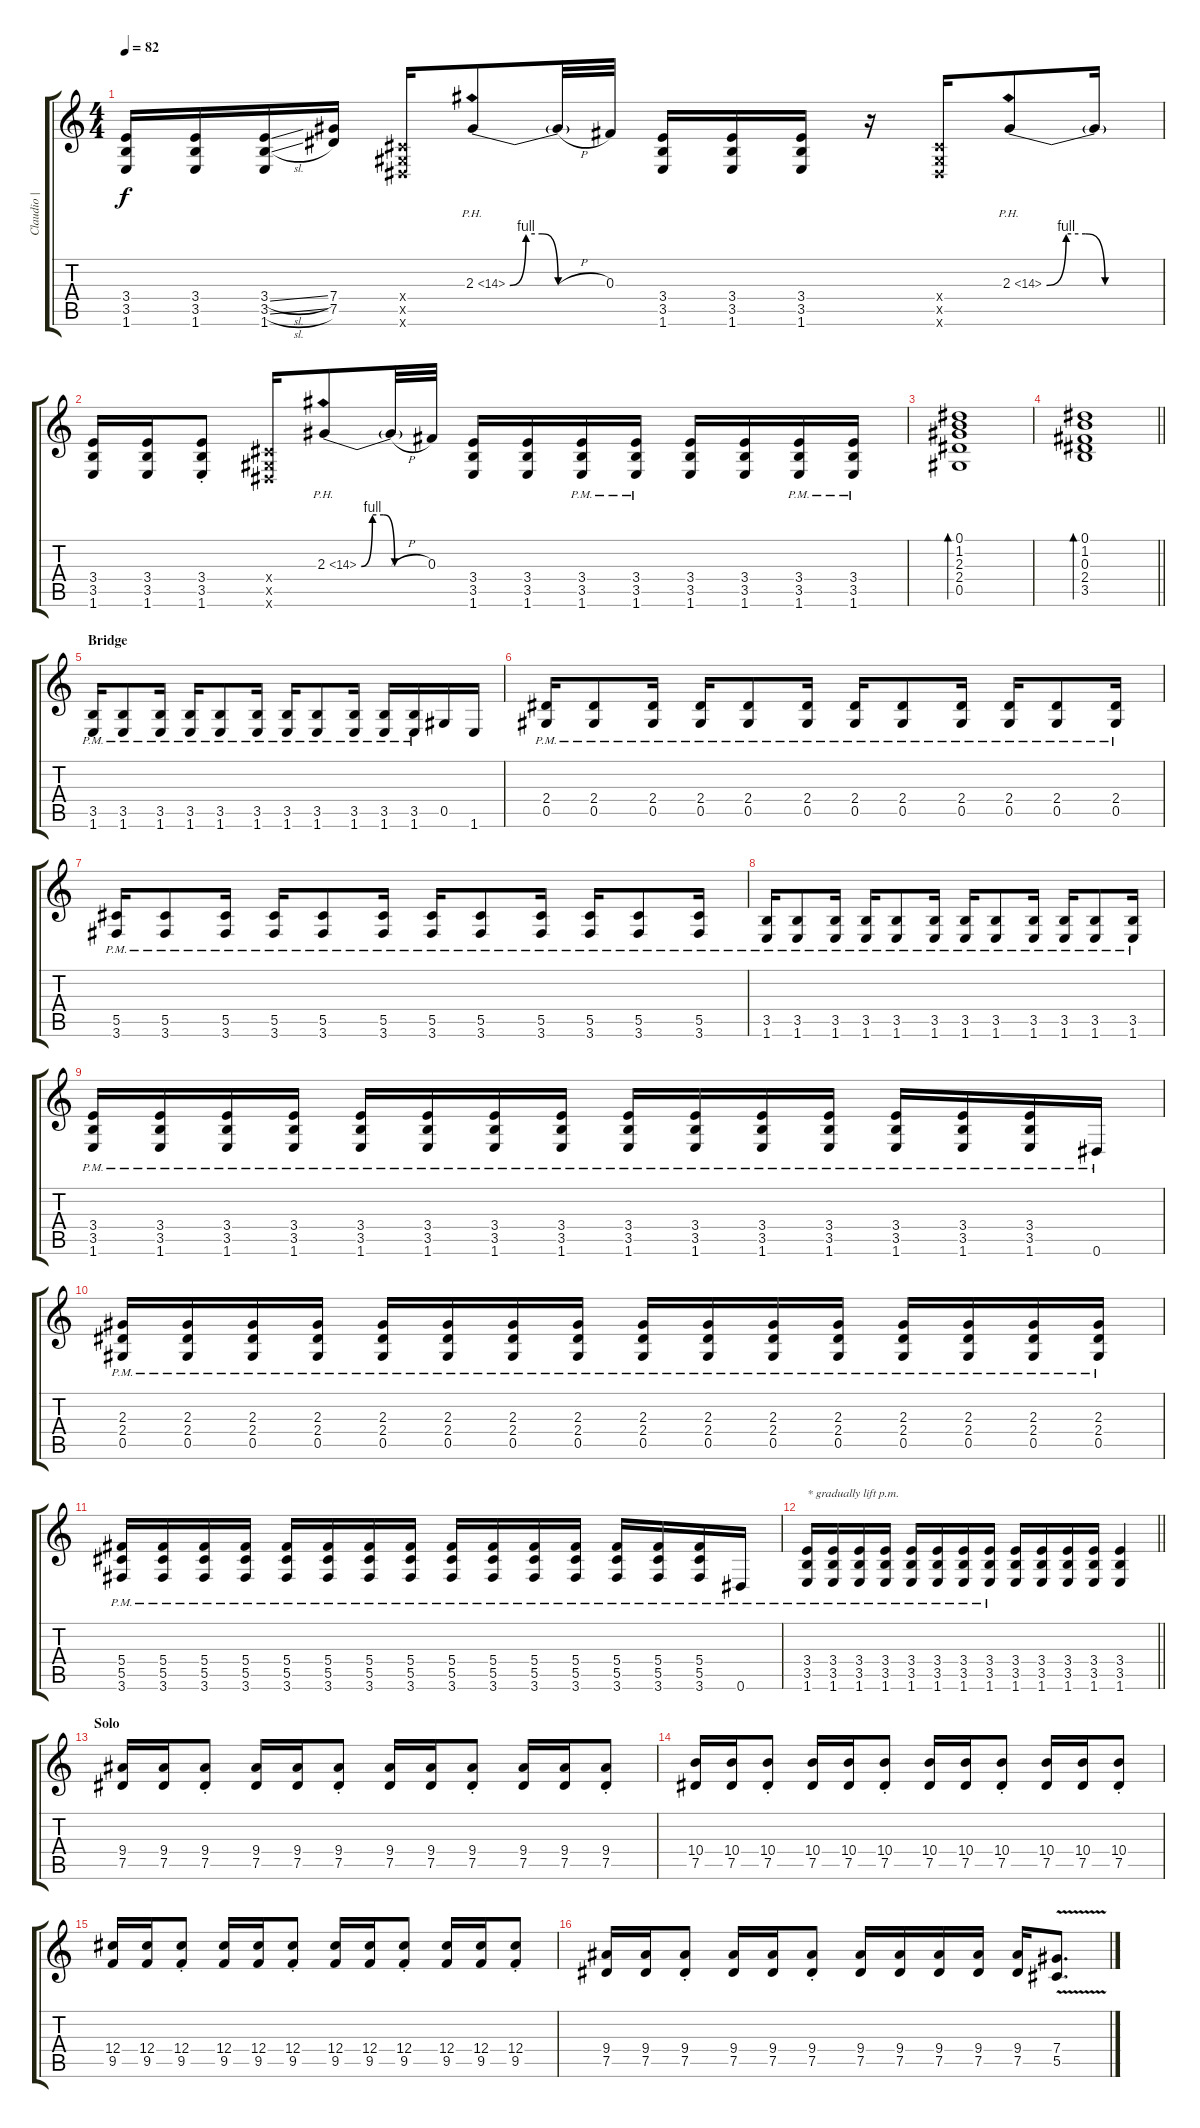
\track ("Claudio | Gtr. 1" "Claudio | ") {instrument distortionguitar}
\staff {score tabs}
\tuning (Eb4 Bb3 Gb3 Db3 Ab2 Eb2) {hide}
\ts (4 4)
\tempo 82
\clef g2
\ks c
(3.4 3.5 1.6).16{dy f instrument distortionguitar} (3.4 3.5 1.6).16 (3.4{sl} 3.5{sl} 1.6).16 (7.4 7.5).16 (0.4{x} 0.5{x} 0.6{x}).16 2.3{be (custom 0 0 10 4 20 4 30 0 60 0) ph 12}.8 2.3{h t}.32 0.3.32 (3.4 3.5 1.6).16 (3.4 3.5 1.6).16 (3.4 3.5 1.6).16 r.16 (0.4{x} 0.5{x} 0.6{x}).16 2.3{be (custom 0 0 10 4 20 4 30 0 60 0) ph 12}.8 2.3{t}.16 |
(3.4 3.5 1.6).16 (3.4 3.5 1.6).16 (3.4{st} 3.5{st} 1.6{st}).8 (0.4{x} 0.5{x} 0.6{x}).16 2.3{be (custom 0 0 10 4 20 4 30 0 60 0) ph 12}.8 2.3{h t}.32 0.3.32 (3.4 3.5 1.6).16 (3.4 3.5 1.6).16 (3.4{pm} 3.5{pm} 1.6{pm}).16 (3.4{pm} 3.5{pm} 1.6{pm}).16 (3.4 3.5 1.6).16 (3.4 3.5 1.6).16 (3.4{pm} 3.5{pm} 1.6{pm}).16 (3.4{pm} 3.5{pm} 1.6{pm}).16 |
(0.1 1.2 2.3 2.4 0.5).1{bd 120 instrument acousticguitarnylon} |
\barLineRight lightlight
(0.1 1.2 0.3 2.4 3.5).1{bd 120} |
\section ("" "Bridge")
(3.5{pm} 1.6{pm}).16{instrument distortionguitar} (3.5{pm} 1.6{pm}).8 (3.5{pm} 1.6{pm}).16 (3.5{pm} 1.6{pm}).16 (3.5{pm} 1.6{pm}).8 (3.5{pm} 1.6{pm}).16 (3.5{pm} 1.6{pm}).16 (3.5{pm} 1.6{pm}).8 (3.5{pm} 1.6{pm}).16 (3.5{pm} 1.6{pm}).16 (3.5{pm} 1.6{pm}).16 0.5.16 1.6.16 |
(2.4{pm} 0.5{pm}).16 (2.4{pm} 0.5{pm}).8 (2.4{pm} 0.5{pm}).16 (2.4{pm} 0.5{pm}).16 (2.4{pm} 0.5{pm}).8 (2.4{pm} 0.5{pm}).16 (2.4{pm} 0.5{pm}).16 (2.4{pm} 0.5{pm}).8 (2.4{pm} 0.5{pm}).16 (2.4{pm} 0.5{pm}).16 (2.4{pm} 0.5{pm}).8 (2.4{pm} 0.5{pm}).16 |
(5.5{pm} 3.6{pm}).16 (5.5{pm} 3.6{pm}).8 (5.5{pm} 3.6{pm}).16 (5.5{pm} 3.6{pm}).16 (5.5{pm} 3.6{pm}).8 (5.5{pm} 3.6{pm}).16 (5.5{pm} 3.6{pm}).16 (5.5{pm} 3.6{pm}).8 (5.5{pm} 3.6{pm}).16 (5.5{pm} 3.6{pm}).16 (5.5{pm} 3.6{pm}).8 (5.5{pm} 3.6{pm}).16 |
(3.5{pm} 1.6{pm}).16 (3.5{pm} 1.6{pm}).8 (3.5{pm} 1.6{pm}).16 (3.5{pm} 1.6{pm}).16 (3.5{pm} 1.6{pm}).8 (3.5{pm} 1.6{pm}).16 (3.5{pm} 1.6{pm}).16 (3.5{pm} 1.6{pm}).8 (3.5{pm} 1.6{pm}).16 (3.5{pm} 1.6{pm}).16 (3.5{pm} 1.6{pm}).8 (3.5{pm} 1.6{pm}).16 |
(3.4{pm} 3.5{pm} 1.6{pm}).16 (3.4{pm} 3.5{pm} 1.6{pm}).16 (3.4{pm} 3.5{pm} 1.6{pm}).16 (3.4{pm} 3.5{pm} 1.6{pm}).16 (3.4{pm} 3.5{pm} 1.6{pm}).16 (3.4{pm} 3.5{pm} 1.6{pm}).16 (3.4{pm} 3.5{pm} 1.6{pm}).16 (3.4{pm} 3.5{pm} 1.6{pm}).16 (3.4{pm} 3.5{pm} 1.6{pm}).16 (3.4{pm} 3.5{pm} 1.6{pm}).16 (3.4{pm} 3.5{pm} 1.6{pm}).16 (3.4{pm} 3.5{pm} 1.6{pm}).16 (3.4{pm} 3.5{pm} 1.6{pm}).16 (3.4{pm} 3.5{pm} 1.6{pm}).16 (3.4{pm} 3.5{pm} 1.6{pm}).16 0.6{pm}.16 |
(2.3{pm} 2.4{pm} 0.5{pm}).16 (2.3{pm} 2.4{pm} 0.5{pm}).16 (2.3{pm} 2.4{pm} 0.5{pm}).16 (2.3{pm} 2.4{pm} 0.5{pm}).16 (2.3{pm} 2.4{pm} 0.5{pm}).16 (2.3{pm} 2.4{pm} 0.5{pm}).16 (2.3{pm} 2.4{pm} 0.5{pm}).16 (2.3{pm} 2.4{pm} 0.5{pm}).16 (2.3{pm} 2.4{pm} 0.5{pm}).16 (2.3{pm} 2.4{pm} 0.5{pm}).16 (2.3{pm} 2.4{pm} 0.5{pm}).16 (2.3{pm} 2.4{pm} 0.5{pm}).16 (2.3{pm} 2.4{pm} 0.5{pm}).16 (2.3{pm} 2.4{pm} 0.5{pm}).16 (2.3{pm} 2.4{pm} 0.5{pm}).16 (2.3{pm} 2.4{pm} 0.5{pm}).16 |
(5.4{pm} 5.5{pm} 3.6{pm}).16 (5.4{pm} 5.5{pm} 3.6{pm}).16 (5.4{pm} 5.5{pm} 3.6{pm}).16 (5.4{pm} 5.5{pm} 3.6{pm}).16 (5.4{pm} 5.5{pm} 3.6{pm}).16 (5.4{pm} 5.5{pm} 3.6{pm}).16 (5.4{pm} 5.5{pm} 3.6{pm}).16 (5.4{pm} 5.5{pm} 3.6{pm}).16 (5.4{pm} 5.5{pm} 3.6{pm}).16 (5.4{pm} 5.5{pm} 3.6{pm}).16 (5.4{pm} 5.5{pm} 3.6{pm}).16 (5.4{pm} 5.5{pm} 3.6{pm}).16 (5.4{pm} 5.5{pm} 3.6{pm}).16 (5.4{pm} 5.5{pm} 3.6{pm}).16 (5.4{pm} 5.5{pm} 3.6{pm}).16 0.6{pm}.16 |
\barLineRight lightlight
(3.4{pm} 3.5{pm} 1.6{pm}).16{txt "* gradually lift p.m."} (3.4{pm} 3.5{pm} 1.6{pm}).16 (3.4{pm} 3.5{pm} 1.6{pm}).16 (3.4{pm} 3.5{pm} 1.6{pm}).16 (3.4{pm} 3.5{pm} 1.6{pm}).16 (3.4{pm} 3.5{pm} 1.6{pm}).16 (3.4{pm} 3.5{pm} 1.6{pm}).16 (3.4{pm} 3.5{pm} 1.6{pm}).16 (3.4 3.5 1.6).16 (3.4 3.5 1.6).16 (3.4 3.5 1.6).16 (3.4 3.5 1.6).16 (3.4 3.5 1.6).4 |
\section ("" "Solo")
(9.4 7.5).16 (9.4 7.5).16 (9.4{st} 7.5{st}).8 (9.4 7.5).16 (9.4 7.5).16 (9.4{st} 7.5{st}).8 (9.4 7.5).16 (9.4 7.5).16 (9.4{st} 7.5{st}).8 (9.4 7.5).16 (9.4 7.5).16 (9.4{st} 7.5{st}).8 |
(10.4 7.5).16 (10.4 7.5).16 (10.4{st} 7.5{st}).8 (10.4 7.5).16 (10.4 7.5).16 (10.4{st} 7.5{st}).8 (10.4 7.5).16 (10.4 7.5).16 (10.4{st} 7.5{st}).8 (10.4 7.5).16 (10.4 7.5).16 (10.4{st} 7.5{st}).8 |
(12.4 9.5).16 (12.4 9.5).16 (12.4{st} 9.5{st}).8 (12.4 9.5).16 (12.4 9.5).16 (12.4{st} 9.5{st}).8 (12.4 9.5).16 (12.4 9.5).16 (12.4{st} 9.5{st}).8 (12.4 9.5).16 (12.4 9.5).16 (12.4{st} 9.5{st}).8 |
(9.4 7.5).16 (9.4 7.5).16 (9.4{st} 7.5{st}).8 (9.4 7.5).16 (9.4 7.5).16 (9.4{st} 7.5{st}).8 (9.4 7.5).16 (9.4 7.5).16 (9.4 7.5).16 (9.4 7.5).16 (9.4 7.5).16 (7.4{v} 5.5{v}).8{d}
